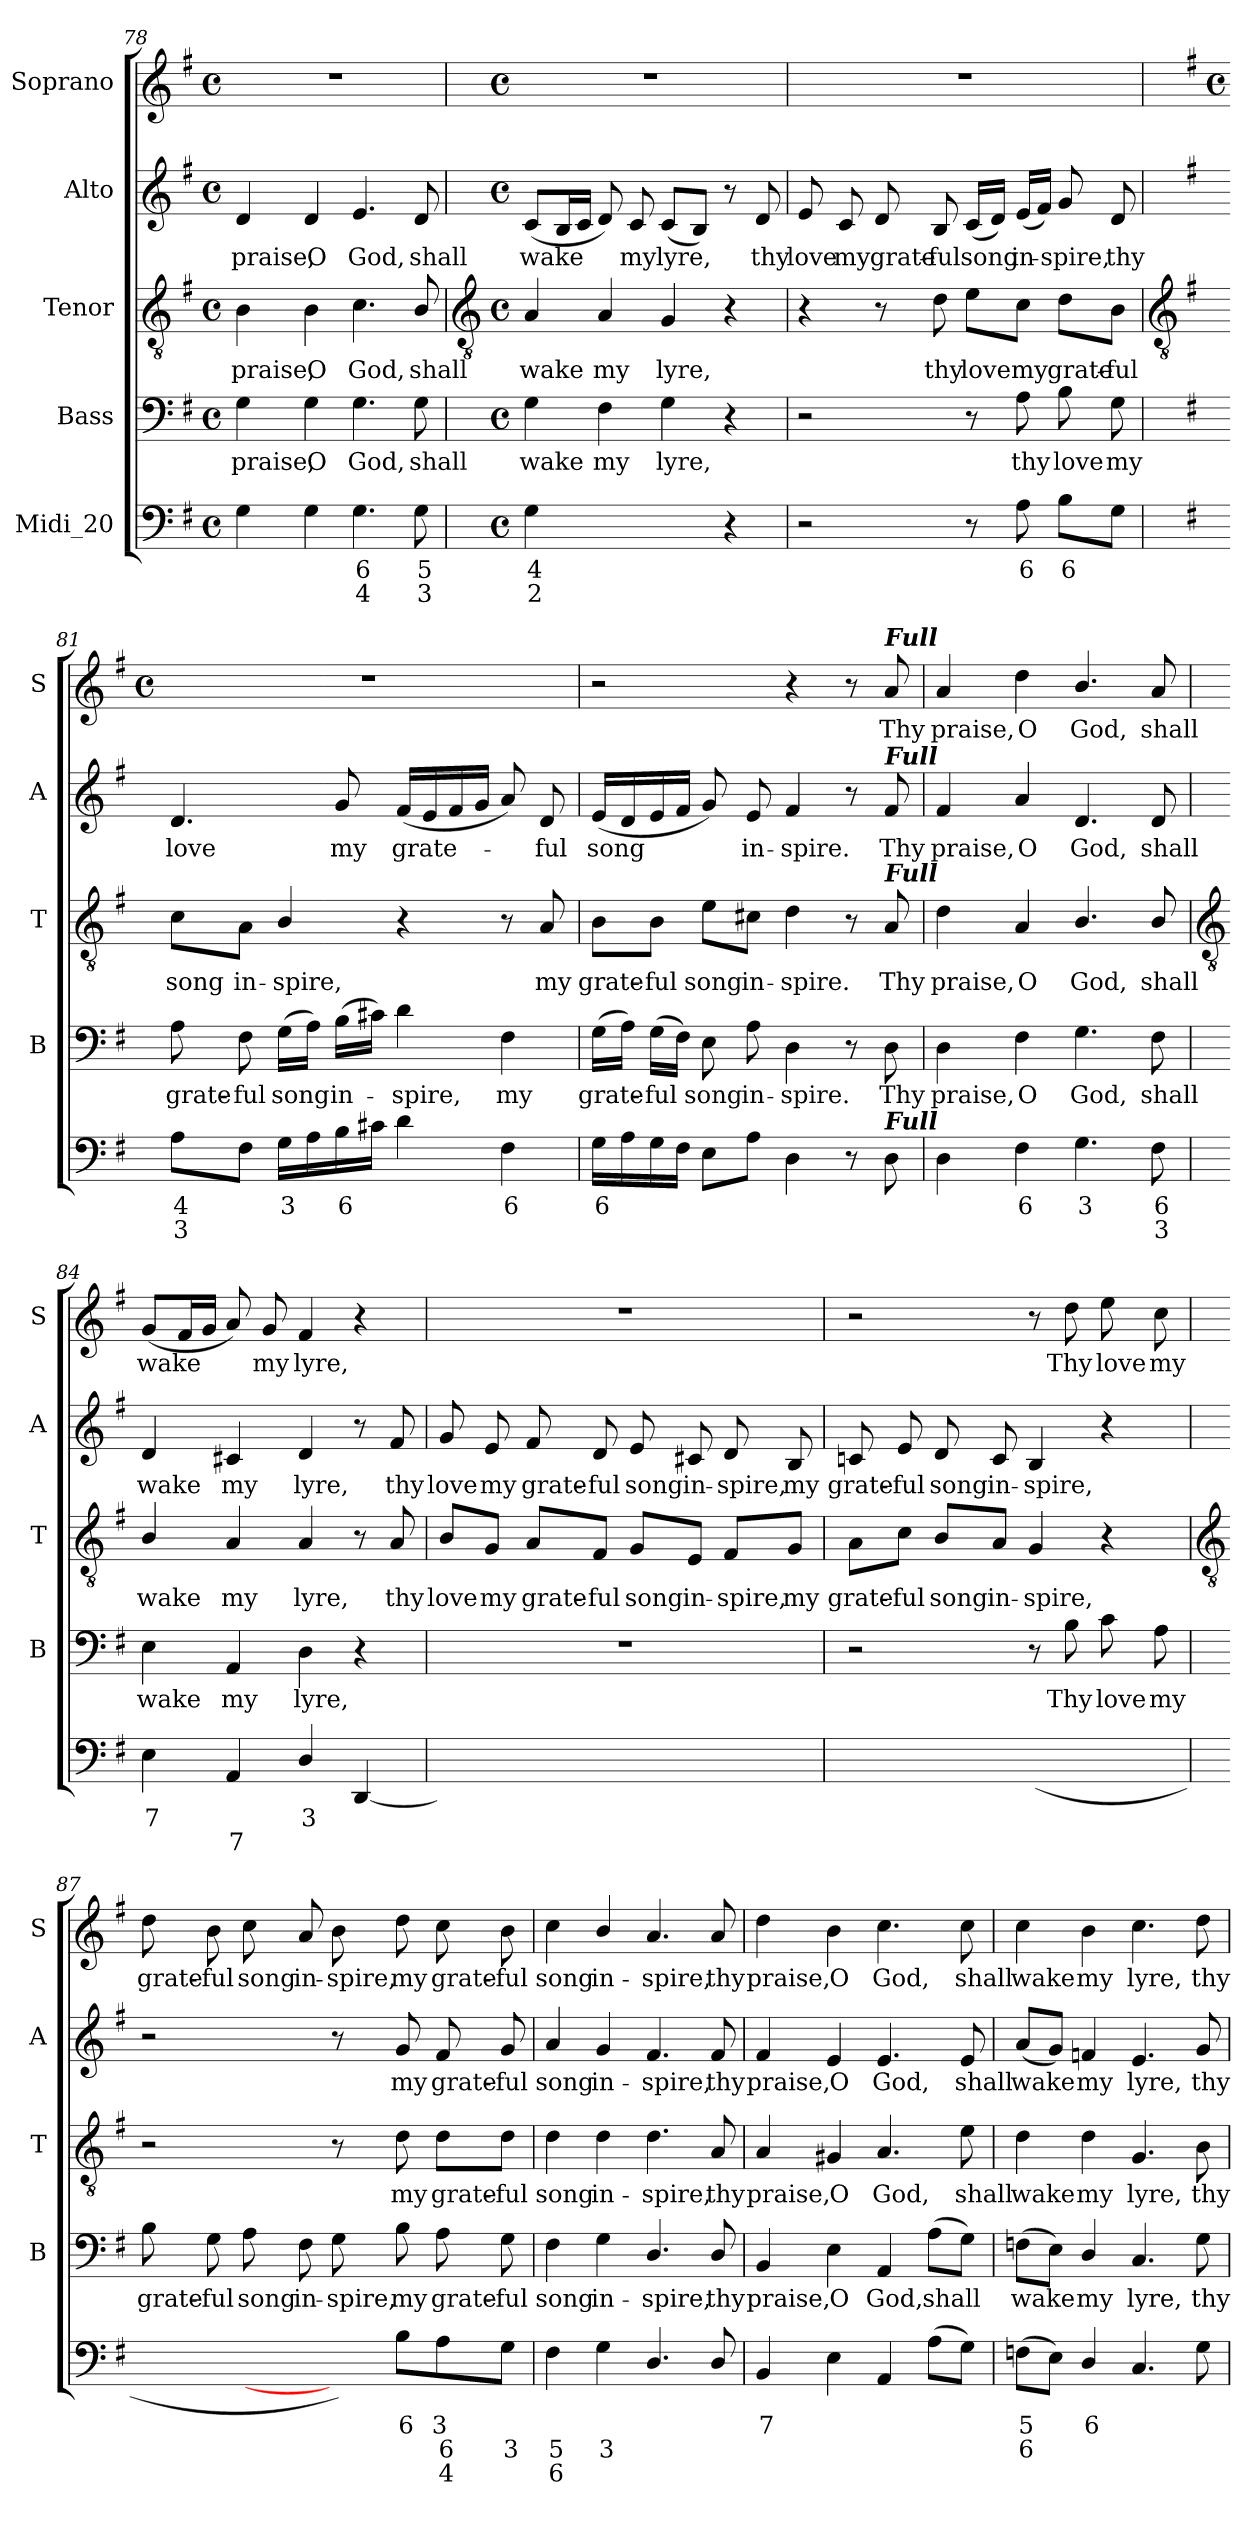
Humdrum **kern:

**kern	**text	**text	**text	**text	**kern	**text	**kern	**text	**kern	**text	**kern	**text
*part5	*part5	*part5	*part5	*part5	*part4	*part4	*part3	*part3	*part2	*part2	*part1	*part1
*staff5	*staff5	*staff5	*staff5	*staff5	*staff4	*staff4	*staff3	*staff3	*staff2	*staff2	*staff1	*staff1
*I"Midi_20	*	*	*	*	*I"Bass	*	*I"Tenor	*	*I"Alto	*	*I"Soprano	*
*	*	*	*	*	*I'B	*	*I'T	*	*I'A	*	*I'S	*
*clefF4	*	*	*	*	*clefF4	*	*clefGv2	*	*clefG2	*	*clefG2	*
*k[f#]	*	*	*	*	*k[f#]	*	*k[f#]	*	*k[f#]	*	*k[f#]	*
*G:	*	*	*	*	*G:	*	*G:	*	*G:	*	*G:	*
*M4/4	*	*	*	*	*M4/4	*	*M4/4	*	*M4/4	*	*M4/4	*
*met(c)	*	*	*	*	*met(c)	*	*met(c)	*	*met(c)	*	*met(c)	*
=78	=78	=78	=78	=78	=78	=78	=78	=78	=78	=78	=78	=78
!	!	!	!	!	!	!LO:LY:b	!	!LO:LY:b	!	!LO:LY:b	!	!
4G	.	.	.	.	4G	praise,	4B	praise,	4d	praise,	1r	.
!	!	!	!	!	!	!LO:LY:b	!	!LO:LY:b	!	!LO:LY:b	!	!
4G	.	.	.	.	4G	O	4B	O	4d	O	.	.
!	!LO:LY:b	!LO:LY:b	!	!	!	!LO:LY:b	!	!LO:LY:b	!	!LO:LY:b	!	!
4.G	6	4	.	.	4.G	God,	4.c	God,	4.e	God,	.	.
!	!LO:LY:b	!LO:LY:b	!	!	!	!LO:LY:b	!	!LO:LY:b	!	!LO:LY:b	!	!
8G	5	3	.	.	8G	shall	8B/	shall	8d	shall	.	.
!!LO:LB:g=z
=79	=79	=79	=79	=79	=79	=79	=79	=79	=79	=79	=79	=79
*	*	*	*	*	*	*	*clefGv2	*	*	*	*	*
*M4/4	*	*	*	*	*M4/4	*	*M4/4	*	*M4/4	*	*M4/4	*
*met(c)	*	*	*	*	*met(c)	*	*met(c)	*	*met(c)	*	*met(c)	*
!	!LO:LY:b	!LO:LY:b	!	!	!	!LO:LY:b	!	!LO:LY:b	!	!LO:LY:b	!	!
4G	4	2	.	.	4G	wake	4A	wake	(<8cL	wake	1r	.
.	.	.	.	.	.	.	.	.	16BL	.	.	.
.	.	.	.	.	.	.	.	.	16cJJ	.	.	.
!	!LO:LY:b	!	!	!	!	!LO:LY:b	!	!LO:LY:b	!	!	!	!
[8F#yy	6	.	.	.	4F#	my	4A	my	8d)	.	.	.
!	!LO:LY:b	!	!	!	!	!	!	!	!	!LO:LY:b	!	!
8F#yy]	5	.	.	.	.	.	.	.	8c	my	.	.
!	!LO:LY:b	!	!	!	!	!LO:LY:b	!	!LO:LY:b	!	!LO:LY:b	!	!
[8Gyy	4	.	.	.	4G	lyre,	4G	lyre,	(<8cL	lyre,	.	.
!	!LO:LY:b	!	!	!	!	!	!	!	!	!	!	!
8Gyy]	3	.	.	.	.	.	.	.	8BJ)	.	.	.
4r	.	.	.	.	4r	.	4r	.	8r	.	.	.
!	!	!	!	!	!	!	!	!	!	!LO:LY:b	!	!
.	.	.	.	.	.	.	.	.	8d	thy	.	.
=80	=80	=80	=80	=80	=80	=80	=80	=80	=80	=80	=80	=80
!	!	!	!	!	!	!	!	!	!	!LO:LY:b	!	!
2r	.	.	.	.	2r	.	4r	.	8e	love	1r	.
!	!	!	!	!	!	!	!	!	!	!LO:LY:b	!	!
.	.	.	.	.	.	.	.	.	8c	my	.	.
!	!	!	!	!	!	!	!	!	!	!LO:LY:b	!	!
.	.	.	.	.	.	.	8r	.	8d	grate-	.	.
!	!	!	!	!	!	!	!	!LO:LY:b	!	!LO:LY:b	!	!
.	.	.	.	.	.	.	8d	thy	8B	-ful	.	.
!	!	!	!	!	!	!	!	!LO:LY:b	!	!LO:LY:b	!	!
8r	.	.	.	.	8r	.	8e\L	love	(<16cLL	song	.	.
.	.	.	.	.	.	.	.	.	16dJJ)	.	.	.
!	!LO:LY:b	!	!	!	!	!LO:LY:b	!	!LO:LY:b	!	!LO:LY:b	!	!
8A	6	.	.	.	8A	thy	8c\J	my	(<16eLL	in-	.	.
.	.	.	.	.	.	.	.	.	16f#JJ)	.	.	.
!	!LO:LY:b	!	!	!	!	!LO:LY:b	!	!LO:LY:b	!	!LO:LY:b	!	!
8BL	6	.	.	.	8B	love	8d\L	grate-	8g	spire,	.	.
!	!	!	!	!	!	!LO:LY:b	!	!LO:LY:b	!	!LO:LY:b	!	!
8GJ	.	.	.	.	8G	my	8B\J	-ful	8d	thy	.	.
!!LO:LB:g=z
=81	=81	=81	=81	=81	=81	=81	=81	=81	=81	=81	=81	=81
*	*	*	*	*	*	*	*clefGv2	*	*	*	*	*
*	*	*	*	*	*	*	*	*	*	*	*k[f#]	*
*	*	*	*	*	*	*	*	*	*	*	*G:	*
*	*	*	*	*	*	*	*	*	*	*	*M4/4	*
*	*	*	*	*	*	*	*	*	*	*	*met(c)	*
!	!LO:LY:b	!LO:LY:b	!	!	!	!LO:LY:b	!	!LO:LY:b	!	!LO:LY:b	!	!
8AL	4	3	.	.	8A	grate-	8c\L	song	4.d	love	1r	.
!	!	!	!	!	!	!LO:LY:b	!	!LO:LY:b	!	!	!	!
8F#J	.	.	.	.	8F#	-ful	8A\J	in-	.	.	.	.
!	!LO:LY:b	!	!	!	!	!LO:LY:b	!	!LO:LY:b	!	!	!	!
16GLL	3	.	.	.	(>16GLL	song	4B/	-spire,	.	.	.	.
16A	.	.	.	.	16AJJ)	.	.	.	.	.	.	.
!	!LO:LY:b	!	!	!	!	!LO:LY:b	!	!	!	!LO:LY:b	!	!
16B	6	.	.	.	(>16BLL	in-	.	.	8g	my	.	.
16c#XJJ	.	.	.	.	16c#XJJ)	.	.	.	.	.	.	.
!	!	!	!	!	!	!LO:LY:b	!	!	!	!LO:LY:b	!	!
4d	.	.	.	.	4d	spire,	4r	.	(<16f#LL	grate-	.	.
.	.	.	.	.	.	.	.	.	16e	.	.	.
.	.	.	.	.	.	.	.	.	16f#	.	.	.
.	.	.	.	.	.	.	.	.	16gJJ	.	.	.
!	!LO:LY:b	!	!	!	!	!LO:LY:b	!	!	!	!	!	!
4F#	6	.	.	.	4F#	my	8r	.	8a)	.	.	.
!	!	!	!	!	!	!	!	!LO:LY:b	!	!LO:LY:b	!	!
.	.	.	.	.	.	.	8A	my	8d	ful	.	.
=82	=82	=82	=82	=82	=82	=82	=82	=82	=82	=82	=82	=82
!	!LO:LY:b	!	!	!	!	!LO:LY:b	!	!LO:LY:b	!	!LO:LY:b	!	!
16GLL	6	.	.	.	(>16GLL	grate-	8B\L	grate-	(<16eLL	song	2r	.
16A	.	.	.	.	16AJJ)	.	.	.	16d	.	.	.
!	!	!	!	!	!	!LO:LY:b	!	!LO:LY:b	!	!	!	!
16G	.	.	.	.	(>16GLL	ful	8B\J	-ful	16e	.	.	.
16F#JJ	.	.	.	.	16F#JJ)	.	.	.	16f#JJ	.	.	.
!	!	!	!	!	!	!LO:LY:b	!	!LO:LY:b	!	!	!	!
8EL	.	.	.	.	8E	song	8e\L	song	8g)	.	.	.
!	!	!	!	!	!	!LO:LY:b	!	!LO:LY:b	!	!LO:LY:b	!	!
8AJ	.	.	.	.	8A	in-	8c#X\J	in-	8e	in-	.	.
!	!	!	!	!	!	!LO:LY:b	!	!LO:LY:b	!	!LO:LY:b	!	!
4D	.	.	.	.	4D	-spire.	4d	-spire.	4f#	-spire.	4r	.
8r	.	.	.	.	8r	.	8r	.	8r	.	8r	.
!	!	!	!	!	!	!	!	!	!	!	!LO:TX:a:Bi:t=Full	!
!	!	!	!	!	!	!	!	!	!LO:TX:a:Bi:t=Full	!	!	!
!	!	!	!	!	!	!	!LO:TX:a:Bi:t=Full	!	!	!	!	!
!LO:TX:a:Bi:t=Full	!	!	!	!	!	!	!	!	!	!	!	!
!	!	!	!	!	!	!LO:LY:b	!	!LO:LY:b	!	!LO:LY:b	!	!LO:LY:b
8D	.	.	.	.	8D	Thy	8A	Thy	8f#/	Thy	8a	Thy
=83	=83	=83	=83	=83	=83	=83	=83	=83	=83	=83	=83	=83
!	!	!	!	!	!	!LO:LY:b	!	!LO:LY:b	!	!LO:LY:b	!	!LO:LY:b
4D	.	.	.	.	4D	praise,	4d	praise,	4f#	praise,	4a	praise,
!	!LO:LY:b	!	!	!	!	!LO:LY:b	!	!LO:LY:b	!	!LO:LY:b	!	!LO:LY:b
4F#	6	.	.	.	4F#	O	4A	O	4a	O	4dd	O
!	!LO:LY:b	!	!	!	!	!LO:LY:b	!	!LO:LY:b	!	!LO:LY:b	!	!LO:LY:b
4.G	3	.	.	.	4.G	God,	4.B/	God,	4.d	God,	4.b/	God,
!	!LO:LY:b	!LO:LY:b	!	!	!	!LO:LY:b	!	!LO:LY:b	!	!LO:LY:b	!	!LO:LY:b
8F#	6	3	.	.	8F#	shall	8B/	shall	8d	shall	8a	shall
!!LO:LB:g=z
=84	=84	=84	=84	=84	=84	=84	=84	=84	=84	=84	=84	=84
*	*	*	*	*	*	*	*clefGv2	*	*	*	*	*
!	!LO:LY:b	!	!	!	!	!LO:LY:b	!	!LO:LY:b	!	!LO:LY:b	!	!LO:LY:b
4E	7	.	.	.	4E	wake	4B/	wake	4d	wake	(<8gL	wake
.	.	.	.	.	.	.	.	.	.	.	16f#L	.
.	.	.	.	.	.	.	.	.	.	.	16gJJ	.
!	!	!LO:LY:b	!	!	!	!LO:LY:b	!	!LO:LY:b	!	!LO:LY:b	!	!
4AA	.	7	.	.	4AA	my	4A	my	4c#X	my	8a)	.
!	!	!	!	!	!	!	!	!	!	!	!	!LO:LY:b
.	.	.	.	.	.	.	.	.	.	.	8g	my
!	!LO:LY:b	!	!	!	!	!LO:LY:b	!	!LO:LY:b	!	!LO:LY:b	!	!LO:LY:b
4D/	3	.	.	.	4D	lyre,	4A	lyre,	4d	lyre,	4f#	lyre,
[4DD	.	.	.	.	4r	.	8r	.	8r	.	4r	.
!	!	!	!	!	!	!	!	!LO:LY:b	!	!LO:LY:b	!	!
.	.	.	.	.	.	.	8A	thy	8f#	thy	.	.
=85	=85	=85	=85	=85	=85	=85	=85	=85	=85	=85	=85	=85
!	!	!	!	!	!	!	!	!LO:LY:b	!	!LO:LY:b	!	!
(<4DDyy_	.	.	.	.	1r	.	8B/L	love	8g	love	1r	.
!	!	!	!	!	!	!	!	!LO:LY:b	!	!LO:LY:b	!	!
.	.	.	.	.	.	.	8G/J	my	8e	my	.	.
!	!	!LO:LY:b	!LO:LY:b	!	!	!	!	!LO:LY:b	!	!LO:LY:b	!	!
8DDyy_	.	4	6	.	.	.	8A/L	grate-	8f#	grate-	.	.
!	!	!LO:LY:b	!LO:LY:b	!	!	!	!	!LO:LY:b	!	!LO:LY:b	!	!
8DDyy_	.	2	4	.	.	.	8F#/J	-ful	8d	-ful	.	.
!	!	!LO:LY:b	!LO:LY:b	!	!	!	!	!LO:LY:b	!	!LO:LY:b	!	!
8DDyy_	.	3	5	.	.	.	8G/L	song	8e	song	.	.
!	!	!LO:LY:b	!LO:LY:b	!LO:LY:b	!	!	!	!LO:LY:b	!	!LO:LY:b	!	!
8DDyy_	.	2	7	4	.	.	8E/J	in-	8c#X	in-	.	.
!	!	!	!LO:LY:b	!LO:LY:b	!	!	!	!LO:LY:b	!	!LO:LY:b	!	!
8DDyy_	.	.	8	3	.	.	8F#/L	-spire,	8d	-spire,	.	.
!	!	!	!LO:LY:b	!LO:LY:b	!	!	!	!LO:LY:b	!	!LO:LY:b	!	!
8DDyy_	.	.	6	4	.	.	8G/J	my	8B	my	.	.
=86	=86	=86	=86	=86	=86	=86	=86	=86	=86	=86	=86	=86
!	!	!	!LO:LY:b	!	!	!	!	!LO:LY:b	!	!LO:LY:b	!	!
8DDyy_)	.	.	7	.	2r	.	8A\L	grate-	8cn	grate-	2r	.
!	!	!	!LO:LY:b	!LO:LY:b	!	!	!	!LO:LY:b	!	!LO:LY:b	!	!
8DDyy_	.	.	9	7	.	.	8c\J	-ful	8e	-ful	.	.
!	!	!	!LO:LY:b	!LO:LY:b	!	!	!	!LO:LY:b	!	!LO:LY:b	!	!
8DDyy_	.	.	8	6	.	.	8B/L	song	8d	song	.	.
!	!	!	!LO:LY:b	!	!	!	!	!LO:LY:b	!	!LO:LY:b	!	!
8DDyy]	.	.	7	.	.	.	8A/J	in-	8c	in-	.	.
!	!	!LO:LY:b	!	!	!	!	!	!LO:LY:b	!	!LO:LY:b	!	!
(<[4GGyy	.	3	.	.	8r	.	4G	-spire,	4B	-spire,	8r	.
!	!	!	!	!	!	!LO:LY:b	!	!	!	!	!	!LO:LY:b
.	.	.	.	.	8B	Thy	.	.	.	.	8dd	Thy
!	!	!LO:LY:b	!LO:LY:b	!	!	!LO:LY:b	!	!	!	!	!	!LO:LY:b
8GGyy_	.	6	4	.	8c	love	4r	.	4r	.	8ee	love
!	!	!LO:LY:b	!LO:LY:b	!	!	!LO:LY:b	!	!	!	!	!	!LO:LY:b
8GGyy_	.	6	3	.	8A	my	.	.	.	.	8cc	my
!!LO:LB:g=z
=87	=87	=87	=87	=87	=87	=87	=87	=87	=87	=87	=87	=87
*	*	*	*	*	*	*	*clefGv2	*	*	*	*	*
!	!	!LO:LY:b	!LO:LY:b	!	!	!LO:LY:b	!	!	!	!	!	!LO:LY:b
8GGyy_	.	5	3	.	8B	grate-	2r	.	2r	.	8dd	grate-
!	!	!LO:LY:b	!LO:LY:b	!LO:LY:b	!	!LO:LY:b	!	!	!	!	!	!LO:LY:b
8GGLyy_	.	4	2	7	8G	-ful	.	.	.	.	8b	-ful
!	!	!	!	!	!	!LO:LY:b	!	!	!	!	!	!LO:LY:b
4GGyy_	.	.	.	.	8A	song	.	.	.	.	8cc	song
!	!	!	!	!	!	!LO:LY:b	!	!	!	!	!	!LO:LY:b
.	.	.	.	.	8F#	in-	.	.	.	.	8a	in-
!	!	!	!LO:LY:b	!LO:LY:b	!	!LO:LY:b	!	!	!	!	!	!LO:LY:b
8GGJ])	.	.	3	8	8G	-spire,	8r	.	8r	.	8b	-spire,
!	!LO:LY:b	!	!	!	!	!LO:LY:b	!	!LO:LY:b	!	!LO:LY:b	!	!LO:LY:b
8BL	6	.	.	.	8B	my	8d	my	8g	my	8dd	my
!	!LO:LY:b	!LO:LY:b	!LO:LY:b	!	!	!LO:LY:b	!	!LO:LY:b	!	!LO:LY:b	!	!LO:LY:b
8A	3	6	4	.	8A	grate-	8d\L	grate-	8f#	grate-	8cc	grate-
!	!	!LO:LY:b	!	!	!	!LO:LY:b	!	!LO:LY:b	!	!LO:LY:b	!	!LO:LY:b
8GJ	.	3	.	.	8G	-ful	8d\J	-ful	8g	-ful	8b	-ful
=88	=88	=88	=88	=88	=88	=88	=88	=88	=88	=88	=88	=88
!	!	!LO:LY:b	!LO:LY:b	!	!	!LO:LY:b	!	!LO:LY:b	!	!LO:LY:b	!	!LO:LY:b
4F#	.	5	6	.	4F#	song	4d	song	4a	song	4cc	song
!	!	!LO:LY:b	!	!	!	!LO:LY:b	!	!LO:LY:b	!	!LO:LY:b	!	!LO:LY:b
4G	.	3	.	.	4G	in-	4d	in-	4g	in-	4b/	in-
!	!	!	!	!	!	!LO:LY:b	!	!LO:LY:b	!	!LO:LY:b	!	!LO:LY:b
4.D/	.	.	.	.	4.D/	-spire,	4.d	-spire,	4.f#	-spire,	4.a	-spire,
!	!	!	!	!	!	!LO:LY:b	!	!LO:LY:b	!	!LO:LY:b	!	!LO:LY:b
8D/	.	.	.	.	8D/	thy	8A	thy	8f#	thy	8a	thy
=89	=89	=89	=89	=89	=89	=89	=89	=89	=89	=89	=89	=89
!	!LO:LY:b	!	!	!	!	!LO:LY:b	!	!LO:LY:b	!	!LO:LY:b	!	!LO:LY:b
4BB	7	.	.	.	4BB	praise,	4A	praise,	4f#	praise,	4dd	praise,
!	!	!	!	!	!	!LO:LY:b	!	!LO:LY:b	!	!LO:LY:b	!	!LO:LY:b
4E	.	.	.	.	4E	O	4G#X	O	4e	O	4b	O
!	!	!	!	!	!	!LO:LY:b	!	!LO:LY:b	!	!LO:LY:b	!	!LO:LY:b
4AA	.	.	.	.	4AA	God,	4.A	God,	4.e	God,	4.cc	God,
!	!	!	!	!	!	!LO:LY:b	!	!	!	!	!	!
(>8AL	.	.	.	.	(>8AL	shall	.	.	.	.	.	.
!	!	!	!	!	!	!	!	!LO:LY:b	!	!LO:LY:b	!	!LO:LY:b
8GJ)	.	.	.	.	8GJ)	.	8e	shall	8e	shall	8cc	shall
=90	=90	=90	=90	=90	=90	=90	=90	=90	=90	=90	=90	=90
!	!LO:LY:b	!LO:LY:b	!	!	!	!LO:LY:b	!	!LO:LY:b	!	!LO:LY:b	!	!LO:LY:b
(>8FnL	5	6	.	.	(>8FnL	wake	4d	wake	(<8aL	wake	4cc	wake
8EJ)	.	.	.	.	8EJ)	.	.	.	8gJ)	.	.	.
!	!LO:LY:b	!	!	!	!	!LO:LY:b	!	!LO:LY:b	!	!LO:LY:b	!	!LO:LY:b
4D/	6	.	.	.	4D/	my	4d	my	4fn	my	4b	my
!	!	!	!	!	!	!LO:LY:b	!	!LO:LY:b	!	!LO:LY:b	!	!LO:LY:b
4.C	.	.	.	.	4.C	lyre,	4.G	lyre,	4.e	lyre,	4.cc	lyre,
!	!	!	!	!	!	!LO:LY:b	!	!LO:LY:b	!	!LO:LY:b	!	!LO:LY:b
8G	.	.	.	.	8G	thy	8B	thy	8g	thy	8dd	thy
=	=	=	=	=	=	=	=	=	=	=	=	=
*-	*-	*-	*-	*-	*-	*-	*-	*-	*-	*-	*-	*-
